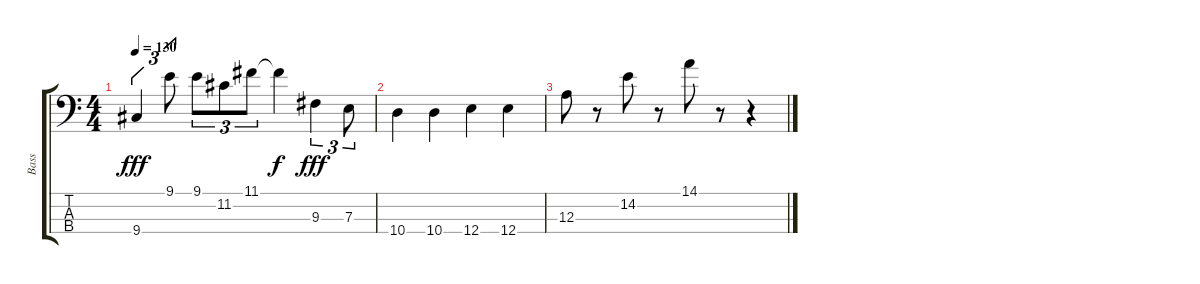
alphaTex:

\track ("Bass" "Bass") {instrument electricbassfinger}
\staff {score tabs}
\tuning (G2 D2 A1 E1) {hide}
\ts (4 4)
\tempo 130
\clef f4
\ks c
9.4.4{tu (3 2) dy fff} 9.1.8{tu (3 2)} 9.1.8{tu (3 2)} 11.2.8{tu (3 2)} 11.1.8{tu (3 2)} 11.1{t}.4{dy f} 9.3.4{tu (3 2) dy fff} 7.3.8{tu (3 2)} |
10.4.4 10.4.4 12.4.4 12.4.4 |
12.3.8 r.8 14.2.8 r.8 14.1.8 r.8 r.4
